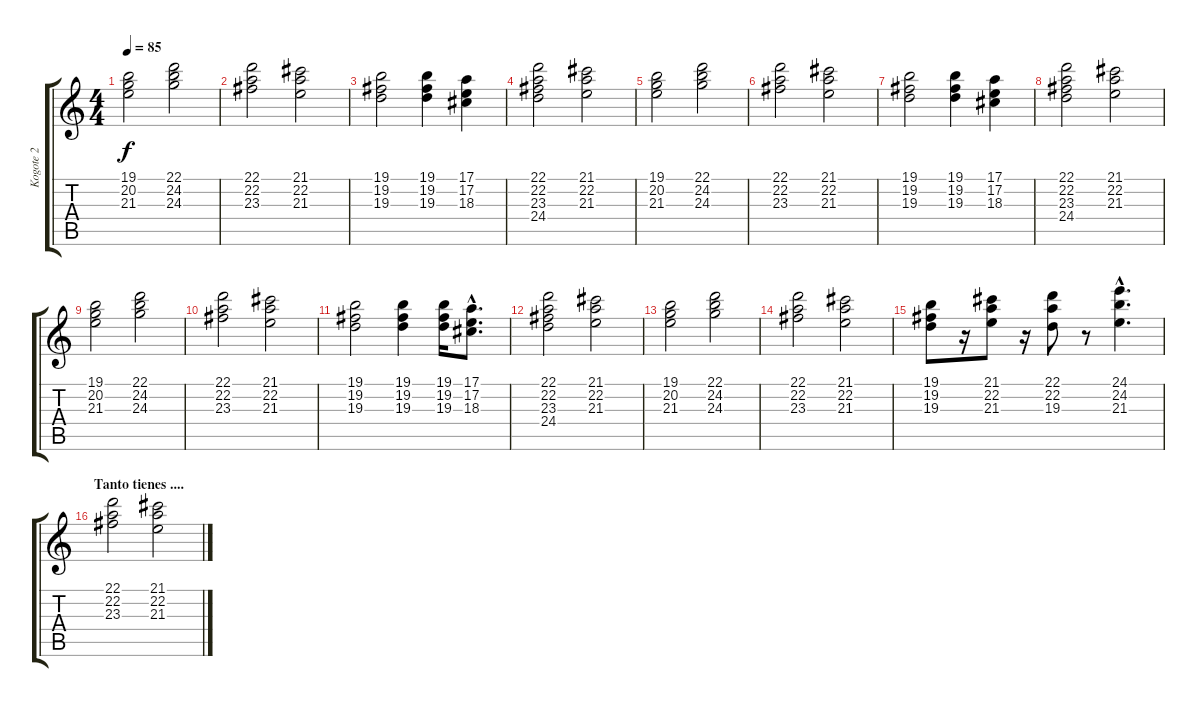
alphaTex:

\track ("Kogote 2" "Kogote 2") {instrument drawbarorgan}
\staff {score tabs}
\tuning (E4 B3 G3 D3 A2 E2) {hide}
\ts (4 4)
\tempo 85
\clef g2
\ks c
(19.1 20.2 21.3).2{dy f} (22.1 24.2 24.3).2 |
(22.1 22.2 23.3).2 (21.1 22.2 21.3).2 |
(19.1 19.2 19.3).2 (19.1 19.2 19.3).4 (17.1 17.2 18.3).4 |
(22.1 22.2 23.3 24.4).2 (21.1 22.2 21.3).2 |
(19.1 20.2 21.3).2 (22.1 24.2 24.3).2 |
(22.1 22.2 23.3).2 (21.1 22.2 21.3).2 |
(19.1 19.2 19.3).2 (19.1 19.2 19.3).4 (17.1 17.2 18.3).4 |
(22.1 22.2 23.3 24.4).2 (21.1 22.2 21.3).2 |
(19.1 20.2 21.3).2 (22.1 24.2 24.3).2 |
(22.1 22.2 23.3).2 (21.1 22.2 21.3).2 |
(19.1 19.2 19.3).2 (19.1 19.2 19.3).4 (19.1 19.2 19.3).16 (17.1{hac} 17.2{hac} 18.3{hac}).8{d} |
(22.1 22.2 23.3 24.4).2 (21.1 22.2 21.3).2 |
(19.1 20.2 21.3).2 (22.1 24.2 24.3).2 |
(22.1 22.2 23.3).2 (21.1 22.2 21.3).2 |
(19.1 19.2 19.3).8 r.16 (21.1 22.2 21.3).8 r.16 (22.1 22.2 19.3).8 r.8 (24.1{hac} 24.2{hac} 21.3{hac}).4{d} |
\section ("" "Tanto tienes ....")
(22.1 22.2 23.3).2 (21.1 22.2 21.3).2
